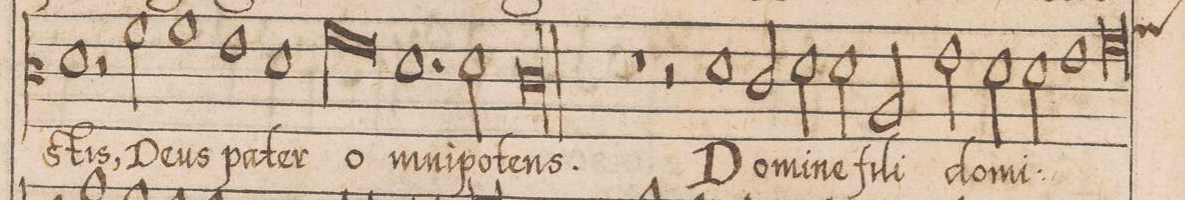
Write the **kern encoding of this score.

**kern	**text
*I"CANTVS	*
*clefC3	*
*k[]	*
*met(c|)	*
*M2/1	*
1d	-t(is)
=28-	=28-
2r	.
2f\	De-
1f	-us
=29-	=29-
1e	Pa-
*custos:f	*
1d	-ter
=30-	=30-
*lig	*
0f	om-
=31-	=31-
0e	-ni-
*Xlig	*
=32-	=32-
1.d	-po-
2d\	-tens
=33-	=33-
0cl	.
=34||-	=34||-
1r	.
2r	.
1d	Do-
=35-	=35-
2c/	-mi-
2d\	-ne
2d\	fi-
=36-	=36-
2A/	-li
*	*ij
2e\	Do-
2d\	-mi-
2d\	-ne
=37-	=37-
1e	fi-
*custos:g	*
0f	-li
*	*Xij
=38-	=38-
*-	*-
